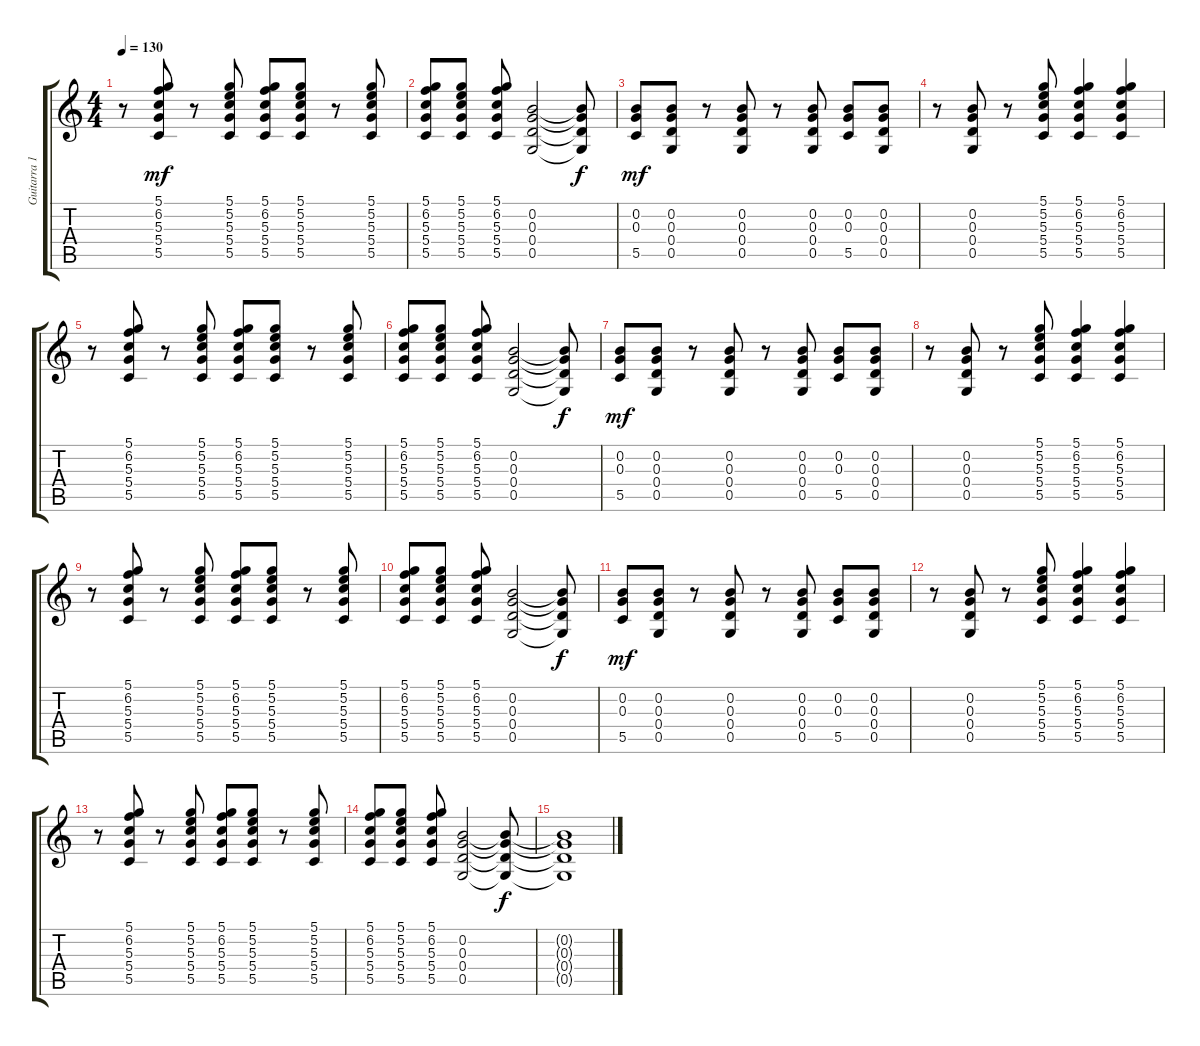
\track ("Guitarra 1" "Guitarra 1") {instrument distortionguitar}
\staff {score tabs}
\tuning (D4 B3 G3 D3 G2 D2) {hide}
\ts (4 4)
\tempo 130
\clef g2
\ks c
r.8{dy mf} (5.1 6.2 5.3 5.4 5.5).8 r.8 (5.1 5.2 5.3 5.4 5.5).8 (5.1 6.2 5.3 5.4 5.5).8 (5.1 5.2 5.3 5.4 5.5).8 r.8 (5.1 5.2 5.3 5.4 5.5).8 |
(5.1 6.2 5.3 5.4 5.5).8 (5.1 5.2 5.3 5.4 5.5).8 (5.1 6.2 5.3 5.4 5.5).8 (0.2 0.3 0.4 0.5).2 (0.2{t} 0.3{t} 0.4{t} 0.5{t}).8{dy f} |
(0.2 0.3 5.5).8{dy mf} (0.2 0.3 0.4 0.5).8 r.8 (0.2 0.3 0.4 0.5).8 r.8 (0.2 0.3 0.4 0.5).8 (0.2 0.3 5.5).8 (0.2 0.3 0.4 0.5).8 |
r.8 (0.2 0.3 0.4 0.5).8 r.8 (5.1 5.2 5.3 5.4 5.5).8 (5.1 6.2 5.3 5.4 5.5).4 (5.1 6.2 5.3 5.4 5.5).4 |
r.8 (5.1 6.2 5.3 5.4 5.5).8 r.8 (5.1 5.2 5.3 5.4 5.5).8 (5.1 6.2 5.3 5.4 5.5).8 (5.1 5.2 5.3 5.4 5.5).8 r.8 (5.1 5.2 5.3 5.4 5.5).8 |
(5.1 6.2 5.3 5.4 5.5).8 (5.1 5.2 5.3 5.4 5.5).8 (5.1 6.2 5.3 5.4 5.5).8 (0.2 0.3 0.4 0.5).2 (0.2{t} 0.3{t} 0.4{t} 0.5{t}).8{dy f} |
(0.2 0.3 5.5).8{dy mf} (0.2 0.3 0.4 0.5).8 r.8 (0.2 0.3 0.4 0.5).8 r.8 (0.2 0.3 0.4 0.5).8 (0.2 0.3 5.5).8 (0.2 0.3 0.4 0.5).8 |
r.8 (0.2 0.3 0.4 0.5).8 r.8 (5.1 5.2 5.3 5.4 5.5).8 (5.1 6.2 5.3 5.4 5.5).4 (5.1 6.2 5.3 5.4 5.5).4 |
r.8 (5.1 6.2 5.3 5.4 5.5).8 r.8 (5.1 5.2 5.3 5.4 5.5).8 (5.1 6.2 5.3 5.4 5.5).8 (5.1 5.2 5.3 5.4 5.5).8 r.8 (5.1 5.2 5.3 5.4 5.5).8 |
(5.1 6.2 5.3 5.4 5.5).8 (5.1 5.2 5.3 5.4 5.5).8 (5.1 6.2 5.3 5.4 5.5).8 (0.2 0.3 0.4 0.5).2 (0.2{t} 0.3{t} 0.4{t} 0.5{t}).8{dy f} |
(0.2 0.3 5.5).8{dy mf} (0.2 0.3 0.4 0.5).8 r.8 (0.2 0.3 0.4 0.5).8 r.8 (0.2 0.3 0.4 0.5).8 (0.2 0.3 5.5).8 (0.2 0.3 0.4 0.5).8 |
r.8 (0.2 0.3 0.4 0.5).8 r.8 (5.1 5.2 5.3 5.4 5.5).8 (5.1 6.2 5.3 5.4 5.5).4 (5.1 6.2 5.3 5.4 5.5).4 |
r.8 (5.1 6.2 5.3 5.4 5.5).8 r.8 (5.1 5.2 5.3 5.4 5.5).8 (5.1 6.2 5.3 5.4 5.5).8 (5.1 5.2 5.3 5.4 5.5).8 r.8 (5.1 5.2 5.3 5.4 5.5).8 |
(5.1 6.2 5.3 5.4 5.5).8 (5.1 5.2 5.3 5.4 5.5).8 (5.1 6.2 5.3 5.4 5.5).8 (0.2 0.3 0.4 0.5).2 (0.2{t} 0.3{t} 0.4{t} 0.5{t}).8{dy f} |
(0.2{t} 0.3{t} 0.4{t} 0.5{t}).1
